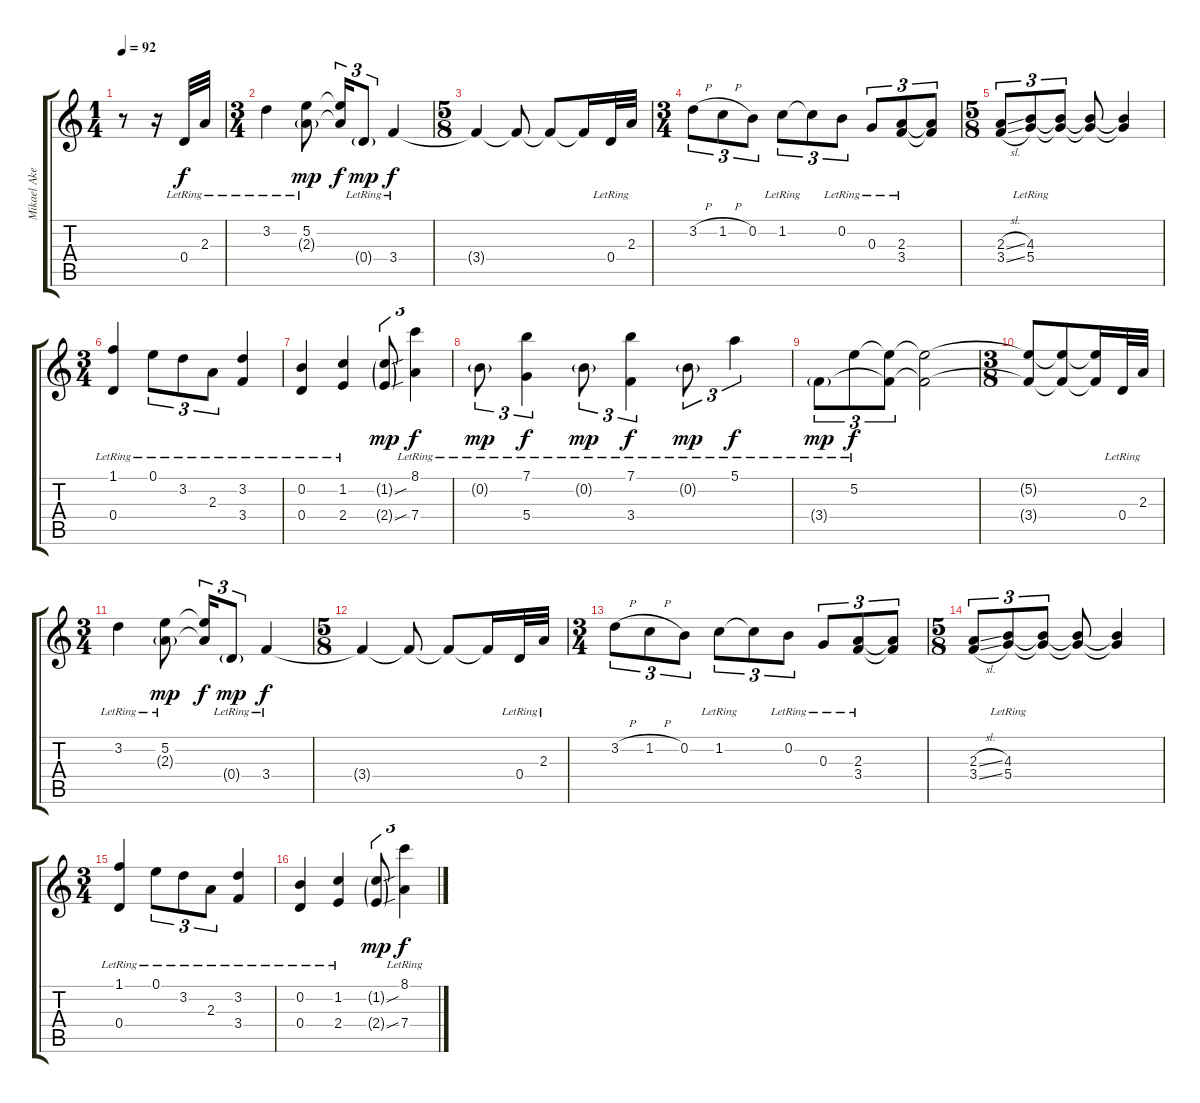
\track ("Mikael Akerfeldt (Clean Jazz)" "Mikael Ake") {instrument electricguitarjazz}
\staff {score tabs}
\tuning (E4 B3 G3 D3 A2 E2) {hide}
\ts (1 4)
\tempo 92
\clef g2
\ks c
r.8{dy f instrument electricguitarjazz} r.16 0.4{lr}.32 2.3{lr}.32 |
\ts (3 4)
3.2{lr}.4 (5.2{lr} 2.3{g lr}).8{dy mp} (5.2{t} 2.3{t}).16{tu (3 2) dy f} 0.4{g lr}.8{tu (3 2) dy mp} 3.4{lr}.4{dy f} |
\ts (5 8)
3.4{t}.4 3.4{t}.8 3.4{t}.8 3.4{t}.16 0.4{lr}.32 2.3{lr}.32 |
\ts (3 4)
3.2{h}.8{tu (3 2)} 1.2{h}.8{tu (3 2)} 0.2.8{tu (3 2)} 1.2{lr}.8{tu (3 2)} 1.2{t}.8{tu (3 2)} 0.2{lr}.8{tu (3 2)} 0.3{lr}.8{tu (3 2)} (2.3{lr} 3.4{lr}).8{tu (3 2)} (2.3{t} 3.4{t}).8{tu (3 2)} |
\ts (5 8)
(2.3{sl} 3.4{sl}).8{tu (3 2)} (4.3{lr} 5.4{lr}).8{tu (3 2)} (4.3{t} 5.4{t}).8{tu (3 2)} (4.3{t} 5.4{t}).8 (4.3{t} 5.4{t}).4 |
\ts (3 4)
(1.1{lr} 0.4{lr}).4 0.1{lr}.8{tu (3 2)} 3.2{lr}.8{tu (3 2)} 2.3{lr}.8{tu (3 2)} (3.2{lr} 3.4{lr}).4 |
(0.2{lr} 0.4{lr}).4 (1.2{lr} 2.4{lr}).4 (1.2{sou g} 2.4{sou g}).8{tu (3 2) dy mp instrument guitarfretnoise} (8.1{lr} 7.4{lr}).4{tu (3 2) dy f instrument electricguitarjazz} |
0.2{g lr}.8{tu (3 2) dy mp} (7.1{lr} 5.4{lr}).4{tu (3 2) dy f} 0.2{g lr}.8{tu (3 2) dy mp} (7.1{lr} 3.4{lr}).4{tu (3 2) dy f} 0.2{g lr}.8{tu (3 2) dy mp} 5.1{lr}.4{tu (3 2) dy f} |
3.4{g lr}.8{tu (3 2) dy mp} 5.2{lr}.8{tu (3 2) dy f} (5.2{t} 3.4{t}).8{tu (3 2)} (5.2{t} 3.4{t}).2 |
\ts (3 8)
(5.2{t} 3.4{t}).8 (5.2{t} 3.4{t}).8 (5.2{t} 3.4{t}).16 0.4{lr}.32 2.3{lr}.32 |
\ts (3 4)
3.2{lr}.4 (5.2{lr} 2.3{g lr}).8{dy mp} (5.2{t} 2.3{t}).16{tu (3 2) dy f} 0.4{g lr}.8{tu (3 2) dy mp} 3.4{lr}.4{dy f} |
\ts (5 8)
3.4{t}.4 3.4{t}.8 3.4{t}.8 3.4{t}.16 0.4{lr}.32 2.3{lr}.32 |
\ts (3 4)
3.2{h}.8{tu (3 2)} 1.2{h}.8{tu (3 2)} 0.2.8{tu (3 2)} 1.2{lr}.8{tu (3 2)} 1.2{t}.8{tu (3 2)} 0.2{lr}.8{tu (3 2)} 0.3{lr}.8{tu (3 2)} (2.3{lr} 3.4{lr}).8{tu (3 2)} (2.3{t} 3.4{t}).8{tu (3 2)} |
\ts (5 8)
(2.3{sl} 3.4{sl}).8{tu (3 2)} (4.3{lr} 5.4{lr}).8{tu (3 2)} (4.3{t} 5.4{t}).8{tu (3 2)} (4.3{t} 5.4{t}).8 (4.3{t} 5.4{t}).4 |
\ts (3 4)
(1.1{lr} 0.4{lr}).4 0.1{lr}.8{tu (3 2)} 3.2{lr}.8{tu (3 2)} 2.3{lr}.8{tu (3 2)} (3.2{lr} 3.4{lr}).4 |
(0.2{lr} 0.4{lr}).4 (1.2{lr} 2.4{lr}).4 (1.2{sou g} 2.4{sou g}).8{tu (3 2) dy mp instrument guitarfretnoise} (8.1{lr} 7.4{lr}).4{tu (3 2) dy f instrument electricguitarjazz}
